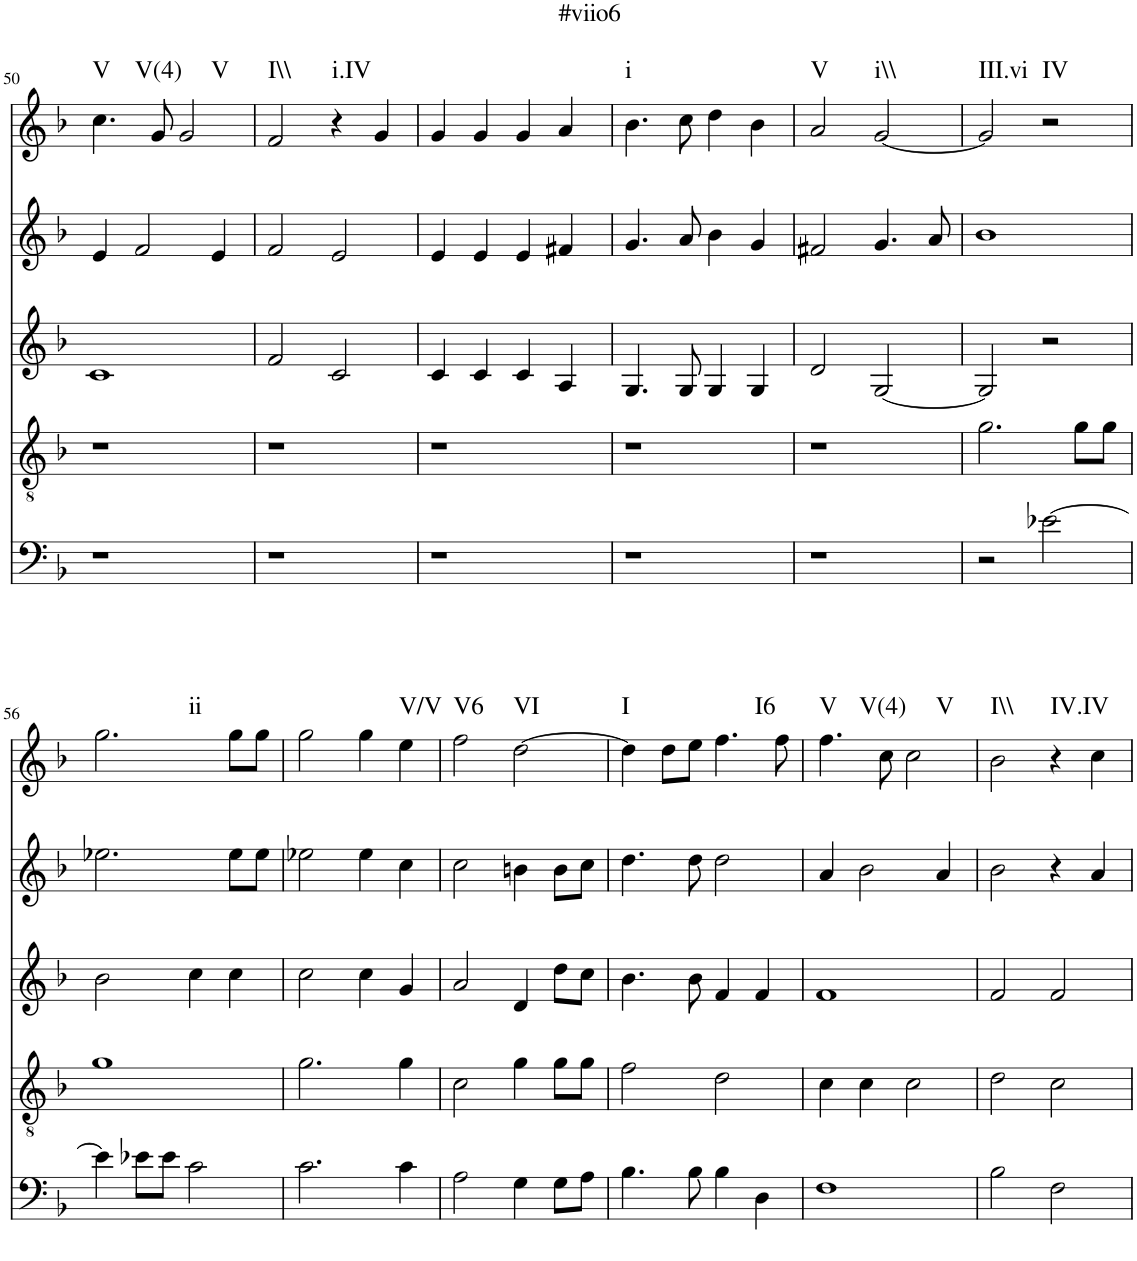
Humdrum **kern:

**kern	**kern	**kern	**kern	**kern	**harte
*part5	*part4	*part3	*part2	*part1	*part1
*staff5	*staff4	*staff3	*staff2	*staff1	*
*I"vox	*I"vox	*I"vox	*I"vox	*I"vox	*
!!LO:PB:g=z
*clefF4	*clefGv2	*clefG2	*clefG2	*clefG2	*
*k[b-]	*k[b-]	*k[b-]	*k[b-]	*k[b-]	*
*M4/4	*M4/4	*M4/4	*M4/4	*M4/4	*
=50	=50	=50	=50	=50	=50
!	!	!	!	!	!LO:H:n=1:kt=V
!	!	!	!	!	!LO:H:n=2:kt=V(4)
1r	1r	1c	4e/	4.cc\	N N
.	.	.	2f/	.	.
.	.	.	.	8g/	.
!	!	!	!	!	!LO:H:kt=V
.	.	.	.	2g/	N
.	.	.	4e/	.	.
=51	=51	=51	=51	=51	=51
!	!	!	!	!	!LO:H:kt=I\\
1r	1r	2f/	2f/	2f/	N
!	!	!	!	!	!LO:H:kt=i.IV
.	.	2c/	2e/	4r	N
.	.	.	.	4g/	.
=52	=52	=52	=52	=52	=52
1r	1r	4c/	4e/	4g/	.
.	.	4c/	4e/	4g/	.
.	.	4c/	4e/	4g/	.
!	!	!	!	!	!LO:H:kt=#viio6
.	.	4A/	4f#X/	4a/	N
=53	=53	=53	=53	=53	=53
!	!	!	!	!	!LO:H:kt=i
1r	1r	4.G/	4.g/	4.b-\	N
.	.	8G/	8a/	8cc\	.
.	.	4G/	4b-\	4dd\	.
.	.	4G/	4g/	4b-\	.
=54	=54	=54	=54	=54	=54
!	!	!	!	!	!LO:H:kt=V
1r	1r	2d/	2f#X/	2a/	N
!	!	!	!	!	!LO:H:kt=i\\
.	.	[2G/	4.g/	[2g/	N
.	.	.	8a/	.	.
=55	=55	=55	=55	=55	=55
!	!	!	!	!	!LO:H:kt=III.vi
2r	2.g\	2G/]	1b-	2g/]	N
!	!	!	!	!	!LO:H:kt=IV
[2e-X\	.	2r	.	2r	N
.	8g\L	.	.	.	.
.	8g\J	.	.	.	.
!!LO:LB:g=z
=56	=56	=56	=56	=56	=56
!	!	!	!	!	!LO:H:kt=ii
4e-\]	1g	2b-\	2.ee-X\	2.gg\	N
8e-X\L	.	.	.	.	.
8e-\J	.	.	.	.	.
2c\	.	4cc\	.	.	.
.	.	4cc\	8ee-\L	8gg\L	.
.	.	.	8ee-\J	8gg\J	.
=57	=57	=57	=57	=57	=57
2.c\	2.g\	2cc\	2ee-X\	2gg\	.
.	.	4cc\	4ee-\	4gg\	.
!	!	!	!	!	!LO:H:kt=V/V
4c\	4g\	4g/	4cc\	4ee\	N
=58	=58	=58	=58	=58	=58
!	!	!	!	!	!LO:H:kt=V6
2A\	2c\	2a/	2cc\	2ff\	N
!	!	!	!	!	!LO:H:kt=VI
4G\	4g\	4d/	4bn\	[2dd\	N
8G\L	8g\L	8dd\L	8b\L	.	.
8A\J	8g\J	8cc\J	8cc\J	.	.
=59	=59	=59	=59	=59	=59
!	!	!	!	!	!LO:H:kt=I
4.B-\	2f\	4.b-\	4.dd\	4dd\]	N
.	.	.	.	8dd\L	.
8B-\	.	8b-\	8dd\	8ee\J	.
!	!	!	!	!	!LO:H:kt=I6
4B-\	2d\	4f/	2dd\	4.ff\	N
4D\	.	4f/	.	.	.
.	.	.	.	8ff\	.
=60	=60	=60	=60	=60	=60
!	!	!	!	!	!LO:H:n=1:kt=V
!	!	!	!	!	!LO:H:n=2:kt=V(4)
1F	4c\	1f	4a/	4.ff\	N N
.	4c\	.	2b-\	.	.
.	.	.	.	8cc\	.
!	!	!	!	!	!LO:H:kt=V
.	2c\	.	.	2cc\	N
.	.	.	4a/	.	.
=61	=61	=61	=61	=61	=61
!	!	!	!	!	!LO:H:kt=I\\
2B-\	2d\	2f/	2b-\	2b-\	N
!	!	!	!	!	!LO:H:kt=IV.IV
2F\	2c\	2f/	4r	4r	N
.	.	.	4a/	4cc\	.
=	=	=	=	=	=
*-	*-	*-	*-	*-	*-
